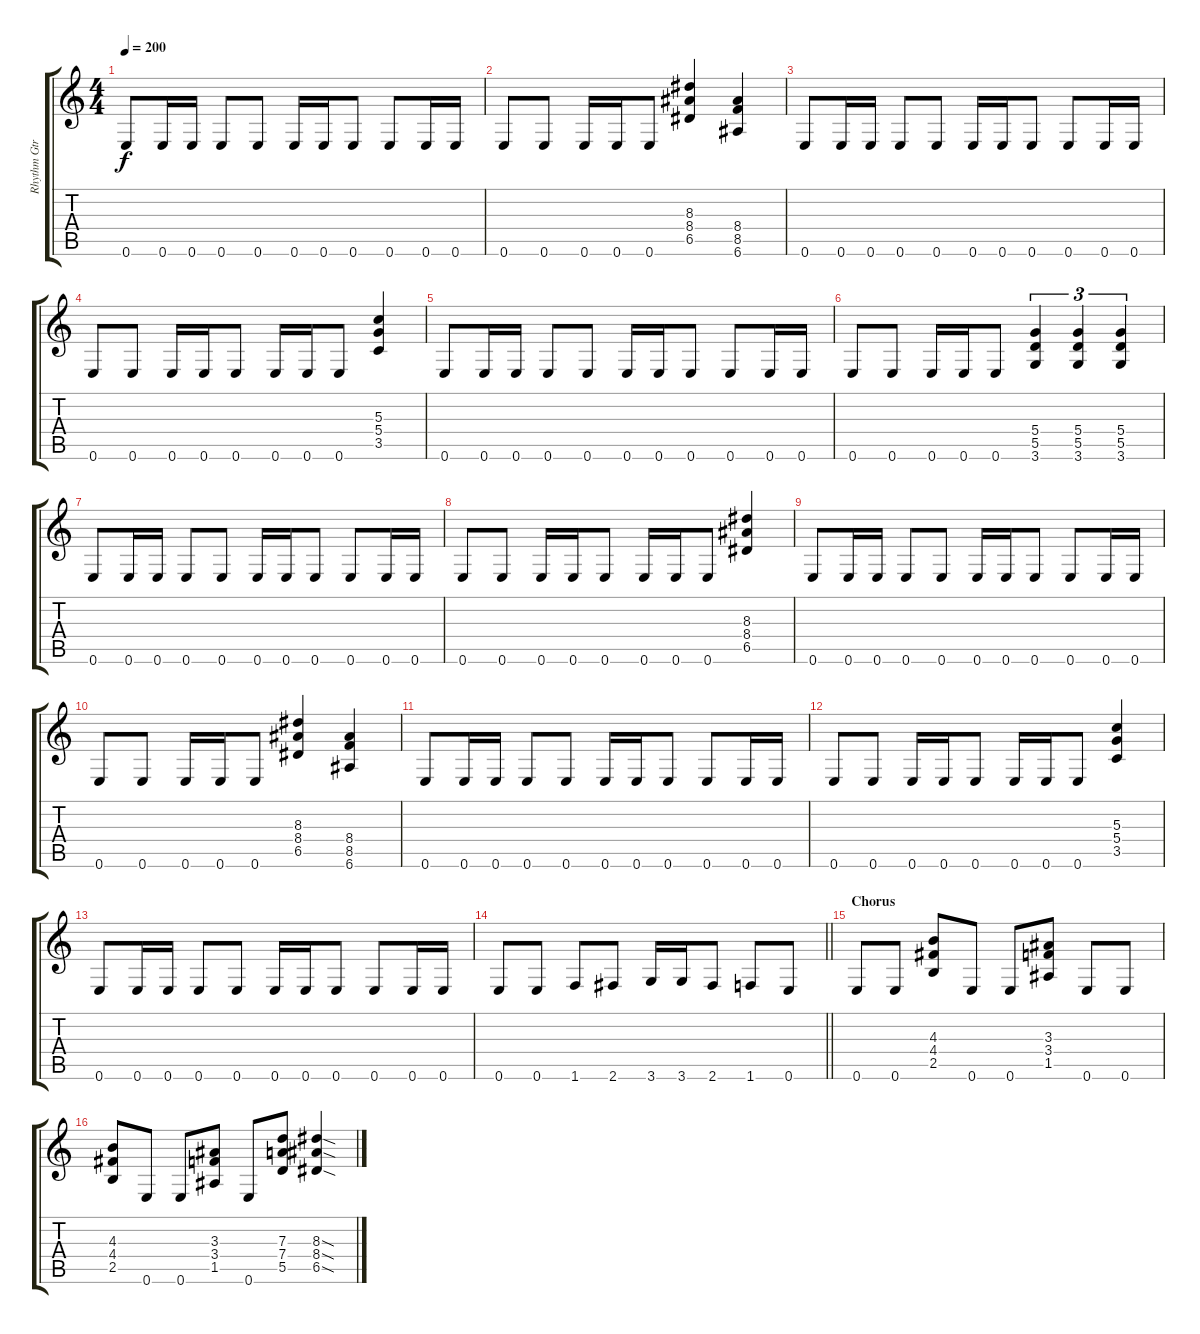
\track ("Rhythm Gtr. II" "Rhythm Gtr") {instrument distortionguitar}
\staff {score tabs}
\tuning (E4 B3 G3 D3 A2 E2) {hide}
\ts (4 4)
\tempo 200
\clef g2
\ks c
0.6.8{dy f} 0.6.16 0.6.16 0.6.8 0.6.8 0.6.16 0.6.16 0.6.8 0.6.8 0.6.16 0.6.16 |
0.6.8 0.6.8 0.6.16 0.6.16 0.6.8 (8.3 8.4 6.5).4 (8.4 8.5 6.6).4 |
0.6.8 0.6.16 0.6.16 0.6.8 0.6.8 0.6.16 0.6.16 0.6.8 0.6.8 0.6.16 0.6.16 |
0.6.8 0.6.8 0.6.16 0.6.16 0.6.8 0.6.16 0.6.16 0.6.8 (5.3 5.4 3.5).4 |
0.6.8 0.6.16 0.6.16 0.6.8 0.6.8 0.6.16 0.6.16 0.6.8 0.6.8 0.6.16 0.6.16 |
0.6.8 0.6.8 0.6.16 0.6.16 0.6.8 (5.4 5.5 3.6).4{tu (3 2)} (5.4 5.5 3.6).4{tu (3 2)} (5.4 5.5 3.6).4{tu (3 2)} |
0.6.8 0.6.16 0.6.16 0.6.8 0.6.8 0.6.16 0.6.16 0.6.8 0.6.8 0.6.16 0.6.16 |
0.6.8 0.6.8 0.6.16 0.6.16 0.6.8 0.6.16 0.6.16 0.6.8 (8.3 8.4 6.5).4 |
0.6.8 0.6.16 0.6.16 0.6.8 0.6.8 0.6.16 0.6.16 0.6.8 0.6.8 0.6.16 0.6.16 |
0.6.8 0.6.8 0.6.16 0.6.16 0.6.8 (8.3 8.4 6.5).4 (8.4 8.5 6.6).4 |
0.6.8 0.6.16 0.6.16 0.6.8 0.6.8 0.6.16 0.6.16 0.6.8 0.6.8 0.6.16 0.6.16 |
0.6.8 0.6.8 0.6.16 0.6.16 0.6.8 0.6.16 0.6.16 0.6.8 (5.3 5.4 3.5).4 |
0.6.8 0.6.16 0.6.16 0.6.8 0.6.8 0.6.16 0.6.16 0.6.8 0.6.8 0.6.16 0.6.16 |
\barLineRight lightlight
0.6.8 0.6.8 1.6.8 2.6.8 3.6.16 3.6.16 2.6.8 1.6.8 0.6.8 |
\section ("" "Chorus")
0.6.8 0.6.8 (4.3 4.4 2.5).8 0.6.8 0.6.8 (3.3 3.4 1.5).8 0.6.8 0.6.8 |
(4.3 4.4 2.5).8 0.6.8 0.6.8 (3.3 3.4 1.5).8 0.6.8 (7.3 7.4 5.5).8 (8.3{sod} 8.4{sod} 6.5{sod}).4
